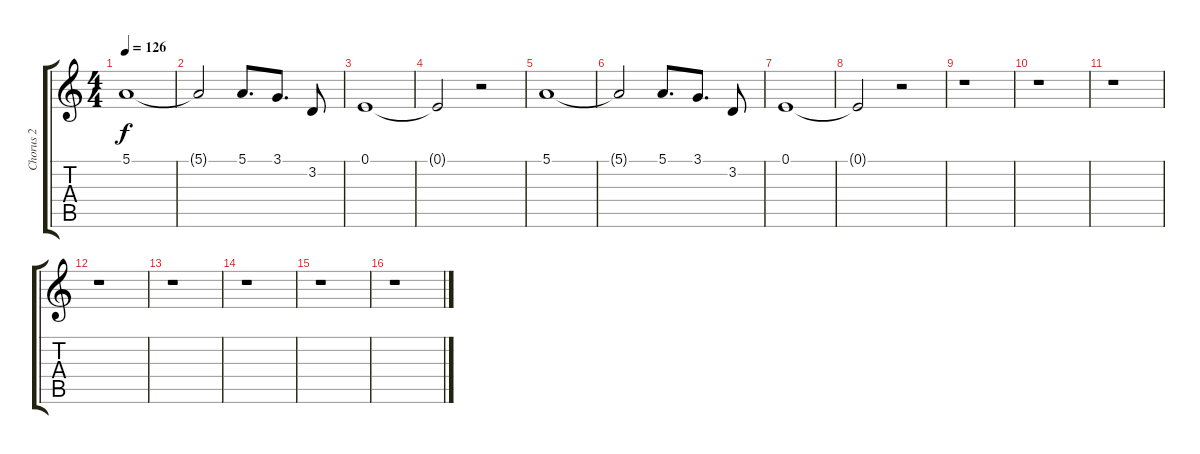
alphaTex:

\track ("Chorus 2" "Chorus 2") {instrument lead2sawtooth}
\staff {score tabs}
\tuning (E4 B3 G3 D3 A2 E2) {hide}
\ts (4 4)
\tempo 126
\clef g2
\ks c
5.1.1{dy f} |
5.1{t}.2 5.1.8{d} 3.1.8{d} 3.2.8 |
0.1.1 |
0.1{t}.2 r.2 |
5.1.1 |
5.1{t}.2 5.1.8{d} 3.1.8{d} 3.2.8 |
0.1.1 |
0.1{t}.2 r.2 |
r.1 |
r.1 |
r.1 |
r.1 |
r.1 |
r.1 |
r.1 |
r.1
